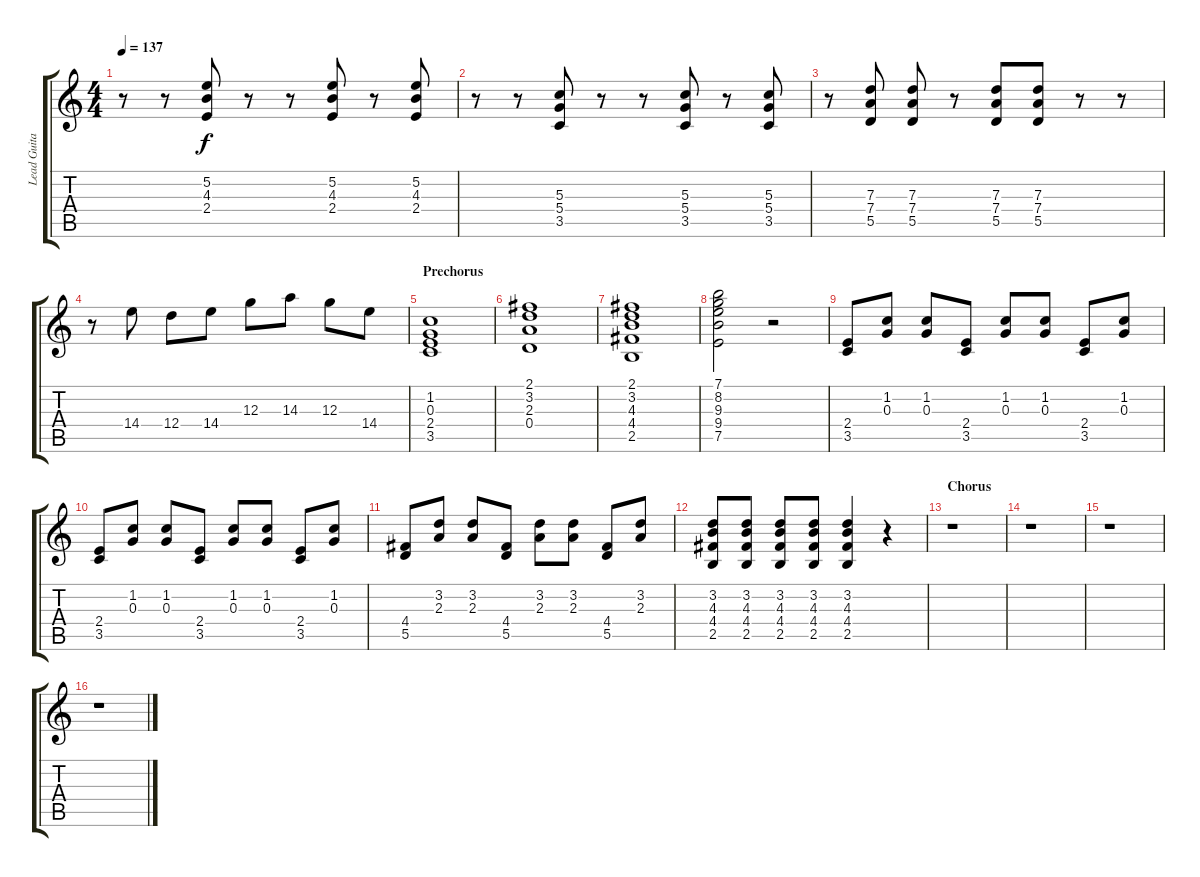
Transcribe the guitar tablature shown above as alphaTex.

\track ("Lead Guitar" "Lead Guita") {instrument distortionguitar}
\staff {score tabs}
\tuning (E4 B3 G3 D3 A2 E2) {hide}
\ts (4 4)
\tempo 137
\clef g2
\ks c
r.8{dy f} r.8 (5.2 4.3 2.4).8 r.8 r.8 (5.2 4.3 2.4).8 r.8 (5.2 4.3 2.4).8 |
r.8 r.8 (5.3 5.4 3.5).8 r.8 r.8 (5.3 5.4 3.5).8 r.8 (5.3 5.4 3.5).8 |
r.8 (7.3 7.4 5.5).8 (7.3 7.4 5.5).8 r.8 (7.3 7.4 5.5).8 (7.3 7.4 5.5).8 r.8 r.8 |
r.8 14.4.8 12.4.8 14.4.8 12.3.8 14.3.8 12.3.8 14.4.8 |
\section ("" "Prechorus")
(1.2 0.3 2.4 3.5).1 |
(2.1 3.2 2.3 0.4).1 |
(2.1 3.2 4.3 4.4 2.5).1 |
(7.1 8.2 9.3 9.4 7.5).2 r.2 |
(2.4 3.5).8 (1.2 0.3).8 (1.2 0.3).8 (2.4 3.5).8 (1.2 0.3).8 (1.2 0.3).8 (2.4 3.5).8 (1.2 0.3).8 |
(2.4 3.5).8 (1.2 0.3).8 (1.2 0.3).8 (2.4 3.5).8 (1.2 0.3).8 (1.2 0.3).8 (2.4 3.5).8 (1.2 0.3).8 |
(4.4 5.5).8 (3.2 2.3).8 (3.2 2.3).8 (4.4 5.5).8 (3.2 2.3).8 (3.2 2.3).8 (4.4 5.5).8 (3.2 2.3).8 |
(3.2 4.3 4.4 2.5).8 (3.2 4.3 4.4 2.5).8 (3.2 4.3 4.4 2.5).8 (3.2 4.3 4.4 2.5).8 (3.2 4.3 4.4 2.5).4 r.4 |
\section ("" "Chorus")
r.1 |
r.1 |
r.1 |
r.1
